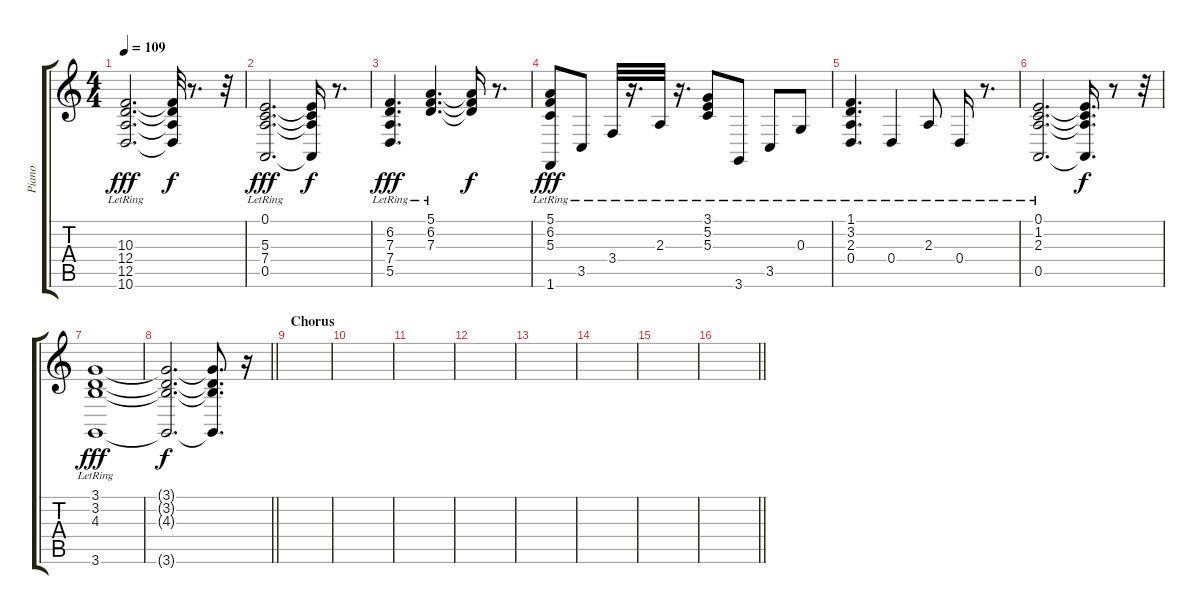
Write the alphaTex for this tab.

\track ("Piano" "Piano") {instrument brightacousticpiano}
\staff {score tabs}
\tuning (E4 B3 G3 D3 A2 E2) {hide}
\ts (4 4)
\tempo 109
\clef g2
\ks c
(10.3{lr} 12.4{lr} 12.5{lr} 10.6{lr}).2{d dy fff} (10.3{t} 12.4{t} 12.5{t} 10.6{t}).32{dy f} r.8{d} r.32 |
(0.1{lr} 5.3{lr} 7.4{lr} 0.5{lr}).2{d dy fff} (0.1{t} 5.3{t} 7.4{t} 0.5{t}).16{dy f} r.8{d} |
(6.2{lr} 7.3{lr} 7.4{lr} 5.5{lr}).4{d dy fff} (5.1{lr} 6.2{lr} 7.3{lr}).4{d} (5.1{t} 6.2{t} 7.3{t}).16{dy f} r.8{d} |
(5.1{lr} 6.2{lr} 5.3{lr} 1.6{lr}).8{dy fff} 3.5{lr}.8 3.4{lr}.32 r.16{d} 2.3{lr}.32 r.16{d} (3.1{lr} 5.2{lr} 5.3{lr}).8 3.6{lr}.8 3.5{lr}.8 0.3{lr}.8 |
(1.1{lr} 3.2{lr} 2.3{lr} 0.4{lr}).4{d} 0.4{lr}.4 2.3{lr}.8 0.4{lr}.16 r.8{d} |
(0.1{lr} 1.2{lr} 2.3{lr} 0.5{lr}).2{d} (0.1{t} 1.2{t} 2.3{t} 0.5{t}).16{d dy f} r.8 r.32 |
(3.1{lr} 3.2{lr} 4.3{lr} 3.6{lr}).1{dy fff} |
\barLineRight lightlight
(3.1{t} 3.2{t} 4.3{t} 3.6{t}).2{d dy f} (3.1{t} 3.2{t} 4.3{t} 3.6{t}).8{d} r.16 |
\section ("" "Chorus")
|
|
|
|
|
|
|
\barLineRight lightlight
